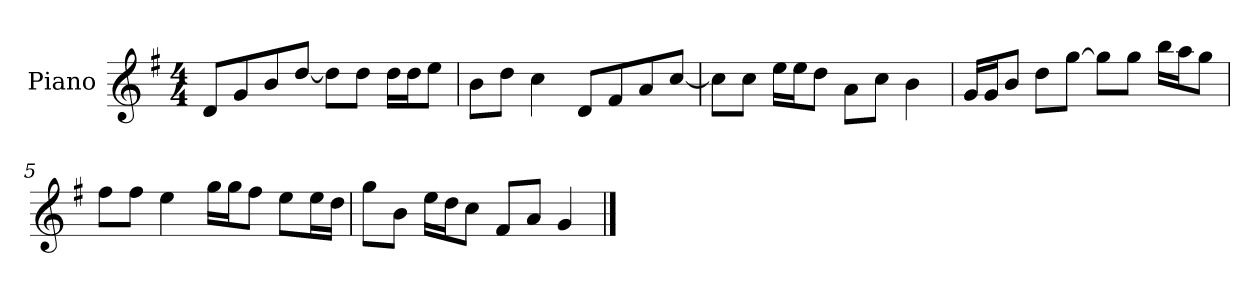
**kern
*part1
*staff1
*I"Piano
*I'P-no
*clefG2
*k[f#]
*M4/4
*MM90
=1
8d/L
8g/
8b/
[8dd/J
8dd\L]
8dd\J
16dd\LL
16dd\J
8ee\J
=2
8b\L
8dd\J
4cc\
8d/L
8f#/
8a/
[8cc/J
=3
8cc\L]
8cc\J
16ee\LL
16ee\J
8dd\J
8a\L
8cc\J
4b\
=4
16g/LL
16g/J
8b/J
8dd\L
[8gg\J
8gg\L]
8gg\J
16bb\LL
16aa\J
8gg\J
!!LO:LB:g=z
=5
8ff#\L
8ff#\J
4ee\
16gg\LL
16gg\J
8ff#\J
8ee\L
16ee\L
16dd\JJ
=6
8gg\L
8b\J
16ee\LL
16dd\J
8cc\J
8f#/L
8a/J
4g/
==
*-
